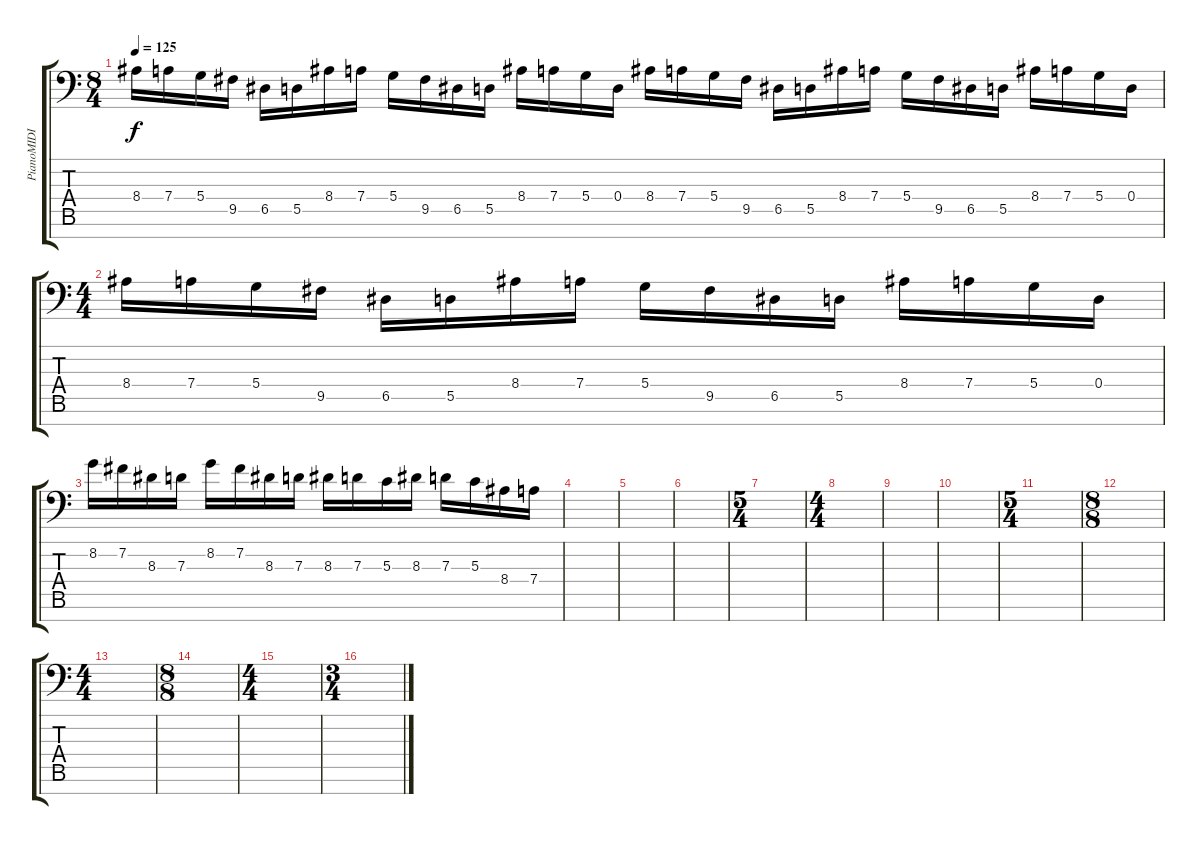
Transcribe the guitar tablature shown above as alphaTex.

\track ("PianoMIDI" "PianoMIDI") {instrument acousticgrandpiano}
\staff {score tabs}
\tuning (E4 B3 G3 D3 A2 E2 C-1) {hide}
\ts (8 4)
\tempo 125
\clef f4
\ks c
8.4.16{dy f} 7.4.16 5.4.16 9.5.16 6.5.16 5.5.16 8.4.16 7.4.16 5.4.16 9.5.16 6.5.16 5.5.16 8.4.16 7.4.16 5.4.16 0.4.16 8.4.16 7.4.16 5.4.16 9.5.16 6.5.16 5.5.16 8.4.16 7.4.16 5.4.16 9.5.16 6.5.16 5.5.16 8.4.16 7.4.16 5.4.16 0.4.16 |
\ts (4 4)
8.4.16 7.4.16 5.4.16 9.5.16 6.5.16 5.5.16 8.4.16 7.4.16 5.4.16 9.5.16 6.5.16 5.5.16 8.4.16 7.4.16 5.4.16 0.4.16 |
8.2.16 7.2.16 8.3.16 7.3.16 8.2.16 7.2.16 8.3.16 7.3.16 8.3.16 7.3.16 5.3.16 8.3.16 7.3.16 5.3.16 8.4.16 7.4.16 |
|
|
|
\ts (5 4)
|
\ts (4 4)
|
|
|
\ts (5 4)
|
\ts (8 8)
|
\ts (4 4)
|
\ts (8 8)
|
\ts (4 4)
|
\ts (3 4)
